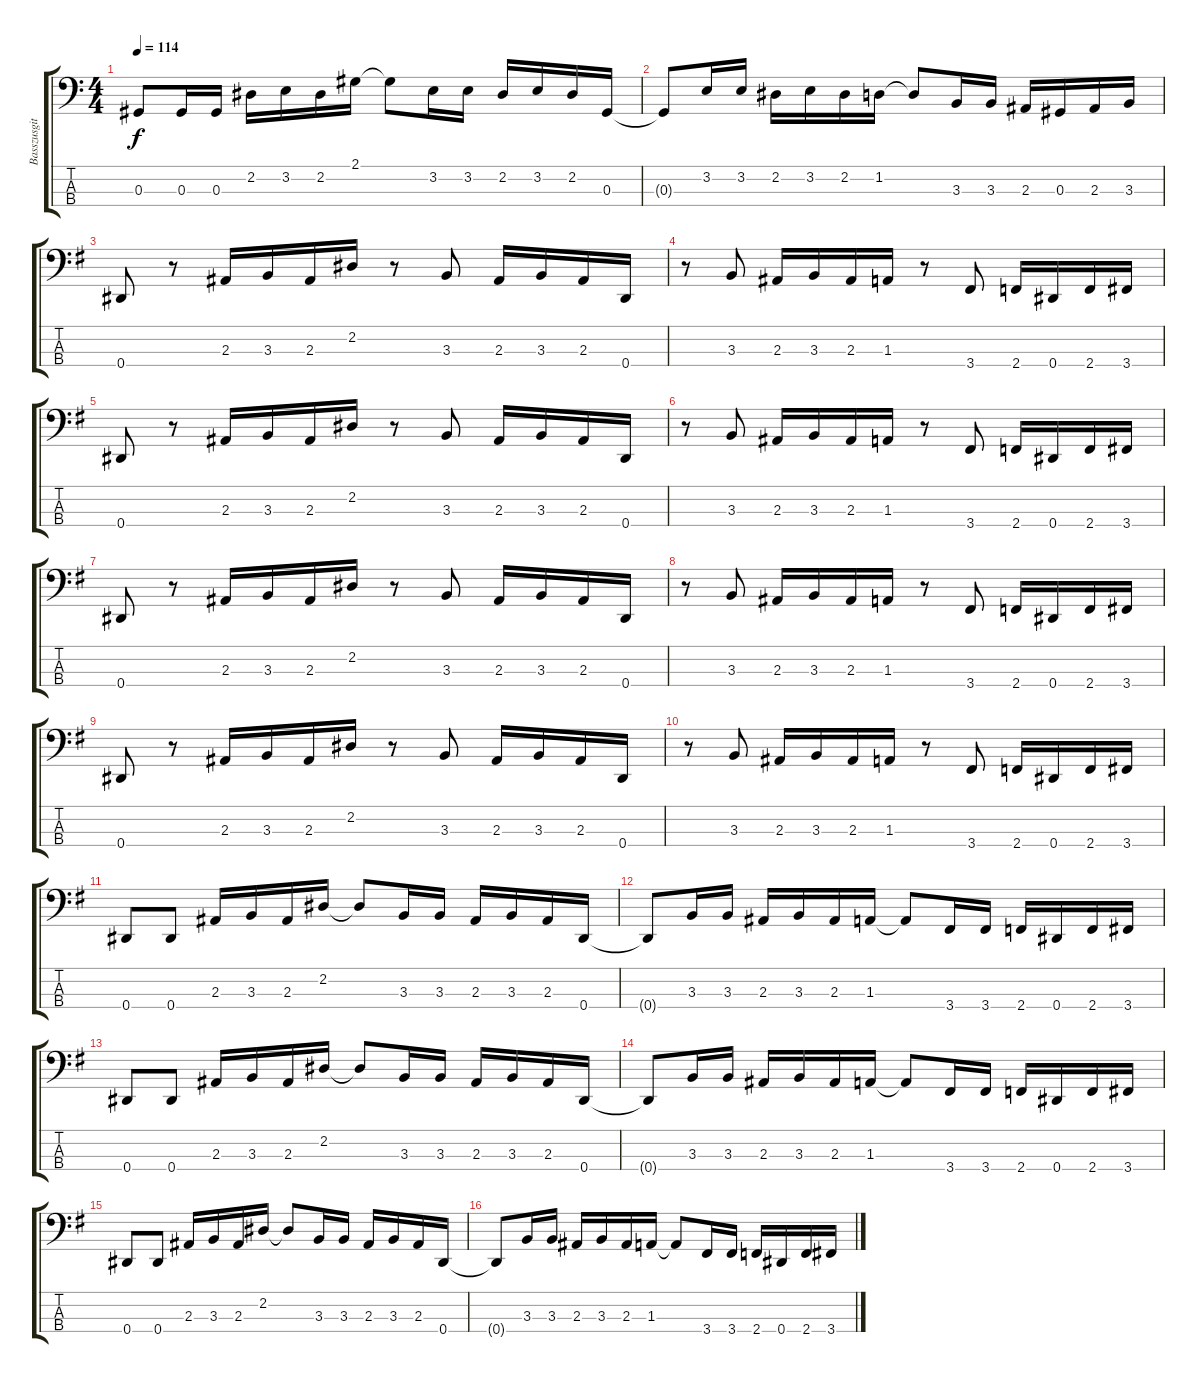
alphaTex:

\track ("Basszusgitár (Barry Dunaway)" "Basszusgit") {instrument electricbassfinger}
\staff {score tabs}
\tuning (Gb2 Db2 Ab1 Eb1) {hide}
\ts (4 4)
\tempo 114
\clef f4
\ks c
0.3.8{dy f} 0.3.16 0.3.16 2.2.16 3.2.16 2.2.16 2.1.16 2.1{t}.8 3.2.16 3.2.16 2.2.16 3.2.16 2.2.16 0.3.16 |
0.3{t}.8 3.2.16 3.2.16 2.2.16 3.2.16 2.2.16 1.2.16 1.2{t}.8 3.3.16 3.3.16 2.3.16 0.3.16 2.3.16 3.3.16 |
\ks g
0.4.8 r.8 2.3.16 3.3.16 2.3.16 2.2.16 r.8 3.3.8 2.3.16 3.3.16 2.3.16 0.4.16 |
r.8 3.3.8 2.3.16 3.3.16 2.3.16 1.3.16 r.8 3.4.8 2.4.16 0.4.16 2.4.16 3.4.16 |
0.4.8 r.8 2.3.16 3.3.16 2.3.16 2.2.16 r.8 3.3.8 2.3.16 3.3.16 2.3.16 0.4.16 |
r.8 3.3.8 2.3.16 3.3.16 2.3.16 1.3.16 r.8 3.4.8 2.4.16 0.4.16 2.4.16 3.4.16 |
0.4.8 r.8 2.3.16 3.3.16 2.3.16 2.2.16 r.8 3.3.8 2.3.16 3.3.16 2.3.16 0.4.16 |
r.8 3.3.8 2.3.16 3.3.16 2.3.16 1.3.16 r.8 3.4.8 2.4.16 0.4.16 2.4.16 3.4.16 |
0.4.8 r.8 2.3.16 3.3.16 2.3.16 2.2.16 r.8 3.3.8 2.3.16 3.3.16 2.3.16 0.4.16 |
r.8 3.3.8 2.3.16 3.3.16 2.3.16 1.3.16 r.8 3.4.8 2.4.16 0.4.16 2.4.16 3.4.16 |
0.4.8 0.4.8 2.3.16 3.3.16 2.3.16 2.2.16 2.2{t}.8 3.3.16 3.3.16 2.3.16 3.3.16 2.3.16 0.4.16 |
0.4{t}.8 3.3.16 3.3.16 2.3.16 3.3.16 2.3.16 1.3.16 1.3{t}.8 3.4.16 3.4.16 2.4.16 0.4.16 2.4.16 3.4.16 |
0.4.8 0.4.8 2.3.16 3.3.16 2.3.16 2.2.16 2.2{t}.8 3.3.16 3.3.16 2.3.16 3.3.16 2.3.16 0.4.16 |
0.4{t}.8 3.3.16 3.3.16 2.3.16 3.3.16 2.3.16 1.3.16 1.3{t}.8 3.4.16 3.4.16 2.4.16 0.4.16 2.4.16 3.4.16 |
0.4.8 0.4.8 2.3.16 3.3.16 2.3.16 2.2.16 2.2{t}.8 3.3.16 3.3.16 2.3.16 3.3.16 2.3.16 0.4.16 |
0.4{t}.8 3.3.16 3.3.16 2.3.16 3.3.16 2.3.16 1.3.16 1.3{t}.8 3.4.16 3.4.16 2.4.16 0.4.16 2.4.16 3.4.16
